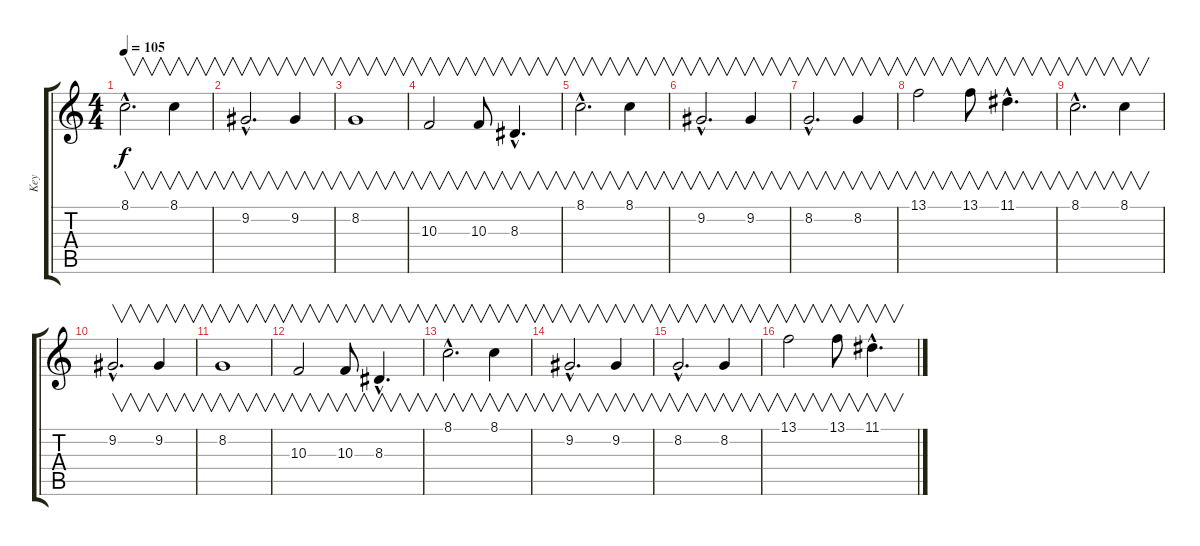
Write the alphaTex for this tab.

\track ("Key" "Key") {instrument harpsichord}
\staff {score tabs}
\tuning (E4 B3 G3 D3 A2 E2) {hide}
\ts (4 4)
\tempo 105
\clef g2
\ks c
8.1{hac}.2{v d dy f} 8.1.4{v} |
9.2{hac}.2{v d} 9.2.4{v} |
8.2.1{v} |
10.3.2{v} 10.3.8{v} 8.3{hac}.4{v d} |
8.1{hac}.2{v d} 8.1.4{v} |
9.2{hac}.2{v d} 9.2.4{v} |
8.2{hac}.2{v d} 8.2.4{v} |
13.1.2{v} 13.1.8{v} 11.1{hac}.4{v d} |
8.1{hac}.2{v d} 8.1.4{v} |
9.2{hac}.2{v d} 9.2.4{v} |
8.2.1{v} |
10.3.2{v} 10.3.8{v} 8.3{hac}.4{v d} |
8.1{hac}.2{v d} 8.1.4{v} |
9.2{hac}.2{v d} 9.2.4{v} |
8.2{hac}.2{v d} 8.2.4{v} |
13.1.2{v} 13.1.8{v} 11.1{hac}.4{v d}
